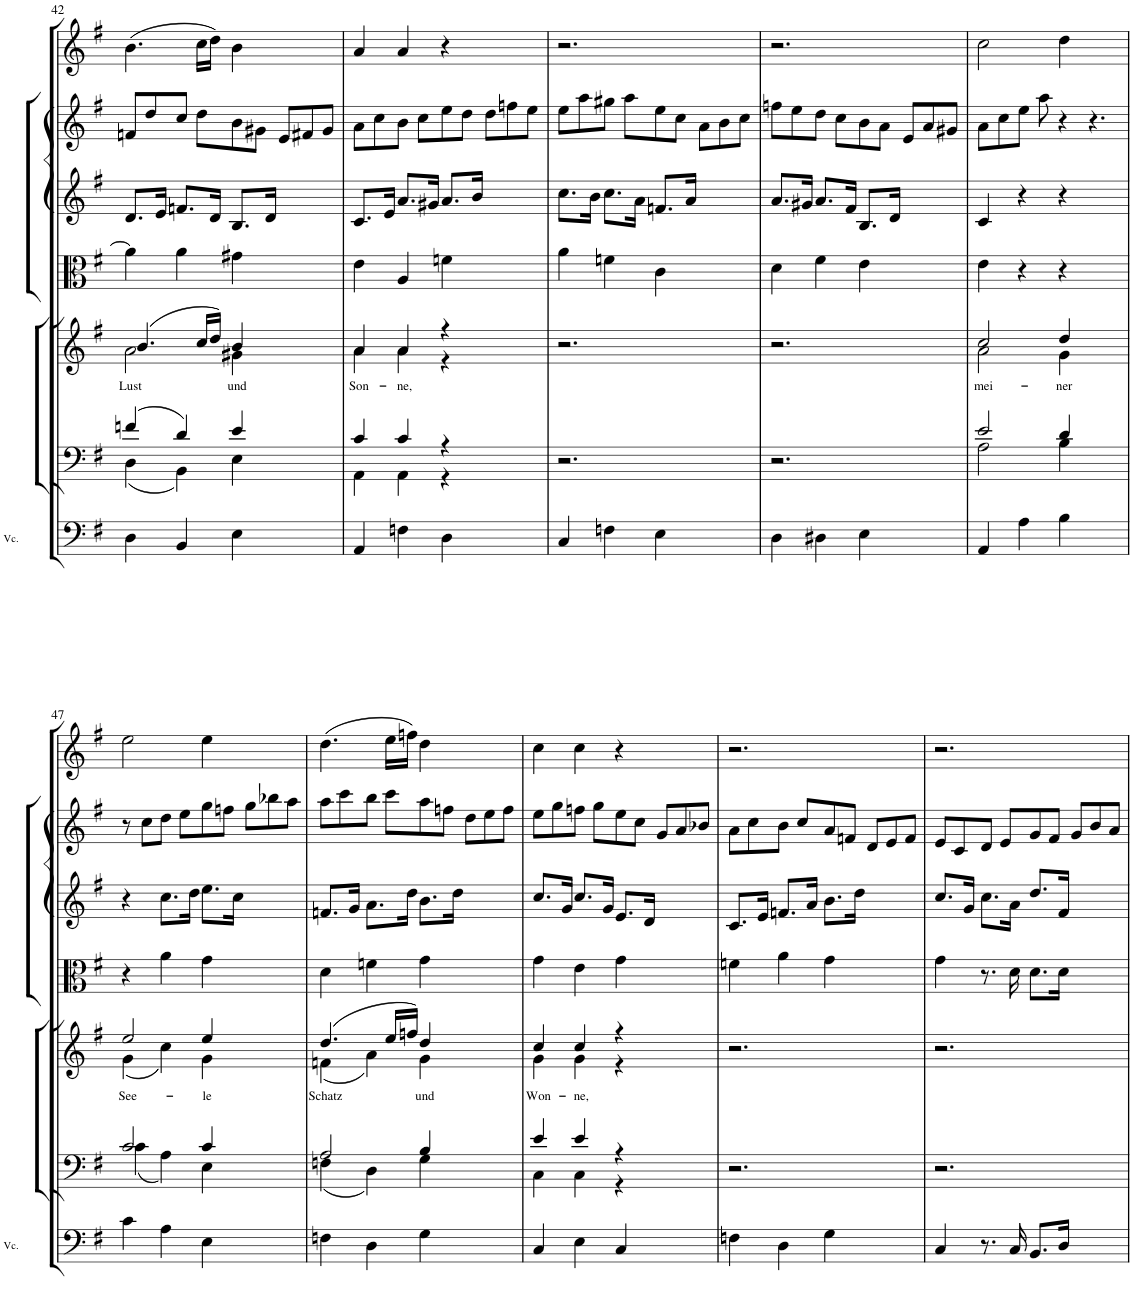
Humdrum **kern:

**kern	**kern	**kern	**text	**kern	**kern	**kern	**kern
*part7	*part6	*part5	*part5	*part4	*part3	*part2	*part1
*staff7	*staff6	*staff5	*staff5	*staff4	*staff3	*staff2	*staff1
*I"Cello	*I"Tenor &amp; Bass	*I"Soprano &amp; Alto	*	*I"Viola (Clarinet &amp; Alto Sax)	*I"Violin 2 (Clarinet)	*I"Violin 1 &amp; Oboe (Flute &amp; Clarinet)	*I"Trumpet
!!LO:PB:g=z
*clefF4	*clefF4	*clefG2	*	*clefC3	*clefG2	*clefG2	*clefG2
*k[f#]	*k[f#]	*k[f#]	*	*k[f#]	*k[f#]	*k[f#]	*k[f#]
*e:	*e:	*e:	*	*e:	*e:	*e:	*e:
*M3/4	*M3/4	*M3/4	*	*M3/4	*M3/4	*M9/8	*M3/4
=42	=42	=42	=42	=42	=42	=42	=42
*	*^	*	*	*	*	*	*
!	!	!	!	!LO:LY:b	!	!	!	!
*	*	*	*^	*	*	*	*	*
4D\	(4fn/	(4D\	(4.b/	2a\	Lust	4a\]	8.d/L	8fn/L	(4.b\
.	.	.	.	.	.	.	.	8dd/	.
.	.	.	.	.	.	.	16e/Jk	.	.
4BB/	4d/)	4BB\)	.	.	.	4a\	8.fn/L	8cc/J	.
.	.	.	16cc/LL	.	.	.	.	8dd\L	16cc\LL
.	.	.	16dd/JJ)	.	.	.	16d/Jk	.	16dd\JJ)
!	!	!	!	!	!LO:LY:b	!	!	!	!
4E\	4e/	4E\	4b/	4g#X\	und	4g#X\	8.B/L	8b\	4b\
.	.	.	.	.	.	.	.	8g#X\J	.
.	.	.	.	.	.	.	16d/Jk	.	.
4.ryy	4.ryy	4.ryy	4.ryy	4.ryy	.	4.ryy	4.ryy	8e/L	4.ryy
.	.	.	.	.	.	.	.	8f#X/	.
.	.	.	.	.	.	.	.	8g#/J	.
=43	=43	=43	=43	=43	=43	=43	=43	=43	=43
!	!	!	!	!	!LO:LY:b	!	!	!	!
4AA/	4c/	4AA\	4a/	4a\	Son-	4e\	8.c/L	8a\L	4a/
.	.	.	.	.	.	.	.	8cc\	.
.	.	.	.	.	.	.	16e/Jk	.	.
!	!	!	!	!	!LO:LY:b	!	!	!	!
4Fn\	4c/	4AA\	4a/	4a\	-ne,	4A/	8.a/L	8b\J	4a/
.	.	.	.	.	.	.	.	8cc\L	.
.	.	.	.	.	.	.	16g#X/Jk	.	.
4D\	4r	4r	4r	4r	.	4fn\	8.a/L	8ee\	4r
.	.	.	.	.	.	.	.	8dd\J	.
.	.	.	.	.	.	.	16b/Jk	.	.
4.ryy	4.ryy	4.ryy	4.ryy	4.ryy	.	4.ryy	4.ryy	8dd\L	4.ryy
.	.	.	.	.	.	.	.	8ffn\	.
.	.	.	.	.	.	.	.	8ee\J	.
*	*v	*v	*	*	*	*	*	*	*
*	*	*v	*v	*	*	*	*	*
=44	=44	=44	=44	=44	=44	=44	=44
4C/	2.r	2.r	.	4a\	8.cc\L	8ee\L	2.r
.	.	.	.	.	.	8aa\	.
.	.	.	.	.	16b\Jk	.	.
4Fn\	.	.	.	4fn\	8.cc\L	8gg#X\J	.
.	.	.	.	.	.	8aa\L	.
.	.	.	.	.	16a\Jk	.	.
4E\	.	.	.	4c\	8.fn/L	8ee\	.
.	.	.	.	.	.	8cc\J	.
.	.	.	.	.	16a/Jk	.	.
4.ryy	4.ryy	4.ryy	.	4.ryy	4.ryy	8a\L	4.ryy
.	.	.	.	.	.	8b\	.
.	.	.	.	.	.	8cc\J	.
=45	=45	=45	=45	=45	=45	=45	=45
4D\	2.r	2.r	.	4d\	8.a/L	8ffn\L	2.r
.	.	.	.	.	.	8ee\	.
.	.	.	.	.	16g#X/Jk	.	.
4D#X\	.	.	.	4f#\	8.a/L	8dd\J	.
.	.	.	.	.	.	8cc\L	.
.	.	.	.	.	16f#/Jk	.	.
4E\	.	.	.	4e\	8.B/L	8b\	.
.	.	.	.	.	.	8a\J	.
.	.	.	.	.	16d/Jk	.	.
4.ryy	4.ryy	4.ryy	.	4.ryy	4.ryy	8e/L	4.ryy
.	.	.	.	.	.	8a/	.
.	.	.	.	.	.	8g#X/J	.
=46	=46	=46	=46	=46	=46	=46	=46
*	*^	*	*	*	*	*	*
!	!	!	!	!LO:LY:b	!	!	!	!
*	*	*	*^	*	*	*	*	*
4AA/	2e/	2A\	2cc/	2a\	mei-	4e\	4c/	8a\L	2cc\
.	.	.	.	.	.	.	.	8cc\	.
4A\	.	.	.	.	.	4r	4r	8ee\J	.
.	.	.	.	.	.	.	.	8aa\	.
!	!	!	!	!	!LO:LY:b	!	!	!	!
4B\	4d/	4B\	4dd/	4g\	-ner	4r	4r	4r	4dd\
4.ryy	4.ryy	4.ryy	4.ryy	4.ryy	.	4.ryy	4.ryy	4.r	4.ryy
!!LO:LB:g=z
=47	=47	=47	=47	=47	=47	=47	=47	=47	=47
!	!	!	!	!	!LO:LY:b	!	!	!	!
4c\	2c/	(4c\	2ee/	(4g\	See-	4r	4r	8r	2ee\
.	.	.	.	.	.	.	.	8cc\L	.
4A\	.	4A\)	.	4cc\)	.	4a\	8.cc\L	8dd\J	.
.	.	.	.	.	.	.	.	8ee\L	.
.	.	.	.	.	.	.	16dd\Jk	.	.
!	!	!	!	!	!LO:LY:b	!	!	!	!
4E\	4c/	4E\	4ee/	4g\	-le	4g\	8.ee\L	8gg\	4ee\
.	.	.	.	.	.	.	.	8ffn\J	.
.	.	.	.	.	.	.	16cc\Jk	.	.
4.ryy	4.ryy	4.ryy	4.ryy	4.ryy	.	4.ryy	4.ryy	8gg\L	4.ryy
.	.	.	.	.	.	.	.	8bb-X\	.
.	.	.	.	.	.	.	.	8aa\J	.
=48	=48	=48	=48	=48	=48	=48	=48	=48	=48
!	!	!	!	!	!LO:LY:b	!	!	!	!
4Fn\	2A/	(4Fn\	(4.dd/	(4fn\	Schatz	4d\	8.fn/L	8aa\L	(4.dd\
.	.	.	.	.	.	.	.	8ccc\	.
.	.	.	.	.	.	.	16g/Jk	.	.
4D\	.	4D\)	.	4a\)	.	4fn\	8.a\L	8bb\J	.
.	.	.	16ee/LL	.	.	.	.	8ccc\L	16ee\LL
.	.	.	16ffn/JJ)	.	.	.	16dd\Jk	.	16ffn\JJ)
!	!	!	!	!	!LO:LY:b	!	!	!	!
4G\	4B/	4G\	4dd/	4g\	und	4g\	8.b\L	8aa\	4dd\
.	.	.	.	.	.	.	.	8ffn\J	.
.	.	.	.	.	.	.	16dd\Jk	.	.
4.ryy	4.ryy	4.ryy	4.ryy	4.ryy	.	4.ryy	4.ryy	8dd\L	4.ryy
.	.	.	.	.	.	.	.	8ee\	.
.	.	.	.	.	.	.	.	8ff\J	.
=49	=49	=49	=49	=49	=49	=49	=49	=49	=49
!	!	!	!	!	!LO:LY:b	!	!	!	!
4C/	4e/	4C\	4cc/	4g\	Won-	4g\	8.cc/L	8ee\L	4cc\
.	.	.	.	.	.	.	.	8gg\	.
.	.	.	.	.	.	.	16g/Jk	.	.
!	!	!	!	!	!LO:LY:b	!	!	!	!
4E\	4e/	4C\	4cc/	4g\	-ne,	4e\	8.cc/L	8ffn\J	4cc\
.	.	.	.	.	.	.	.	8gg\L	.
.	.	.	.	.	.	.	16g/Jk	.	.
4C/	4r	4r	4r	4r	.	4g\	8.e/L	8ee\	4r
.	.	.	.	.	.	.	.	8cc\J	.
.	.	.	.	.	.	.	16d/Jk	.	.
4.ryy	4.ryy	4.ryy	4.ryy	4.ryy	.	4.ryy	4.ryy	8g/L	4.ryy
.	.	.	.	.	.	.	.	8a/	.
.	.	.	.	.	.	.	.	8b-X/J	.
*	*v	*v	*	*	*	*	*	*	*
*	*	*v	*v	*	*	*	*	*
=50	=50	=50	=50	=50	=50	=50	=50
4Fn\	2.r	2.r	.	4fn\	8.c/L	8a\L	2.r
.	.	.	.	.	.	8cc\	.
.	.	.	.	.	16e/Jk	.	.
4D\	.	.	.	4a\	8.fn/L	8b\J	.
.	.	.	.	.	.	8cc/L	.
.	.	.	.	.	16a/Jk	.	.
4G\	.	.	.	4g\	8.b\L	8a/	.
.	.	.	.	.	.	8fn/J	.
.	.	.	.	.	16dd\Jk	.	.
4.ryy	4.ryy	4.ryy	.	4.ryy	4.ryy	8d/L	4.ryy
.	.	.	.	.	.	8e/	.
.	.	.	.	.	.	8f/J	.
=51	=51	=51	=51	=51	=51	=51	=51
4C/	2.r	2.r	.	4g\	8.cc/L	8e/L	2.r
.	.	.	.	.	.	8c/	.
.	.	.	.	.	16g/Jk	.	.
8.r	.	.	.	8.r	8.cc\L	8d/J	.
.	.	.	.	.	.	8e/L	.
16C/	.	.	.	16d\	16a\Jk	.	.
8.BB/L	.	.	.	8.d\L	8.dd/L	8g/	.
.	.	.	.	.	.	8f#/J	.
16D/Jk	.	.	.	16d\Jk	16f#/Jk	.	.
4.ryy	4.ryy	4.ryy	.	4.ryy	4.ryy	8g/L	4.ryy
.	.	.	.	.	.	8b/	.
.	.	.	.	.	.	8a/J	.
=	=	=	=	=	=	=	=
*-	*-	*-	*-	*-	*-	*-	*-
